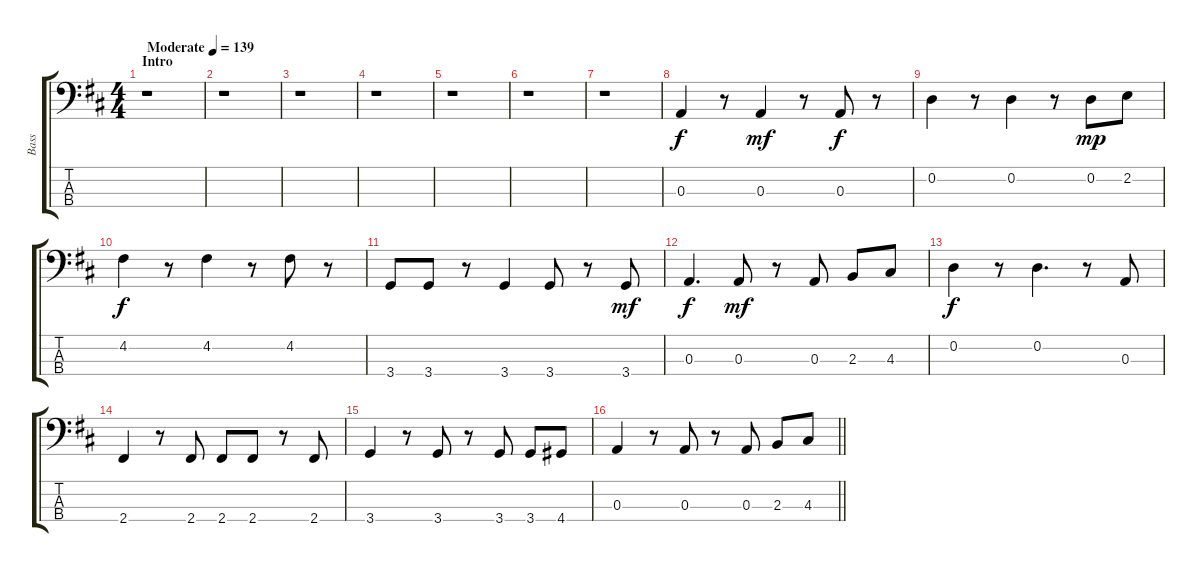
\track ("Bass" "Bass") {instrument electricbasspick}
\staff {score tabs}
\tuning (G2 D2 A1 E1) {hide}
\ts (4 4)
\section ("" "Intro")
\tempo (139 "Moderate")
\clef f4
\ks d
r.1{dy f instrument electricbasspick} |
r.1 |
r.1 |
r.1 |
r.1 |
r.1 |
r.1 |
0.3.4 r.8 0.3.4{dy mf} r.8 0.3.8{dy f} r.8 |
0.2.4 r.8 0.2.4 r.8 0.2.8{dy mp} 2.2.8 |
4.2.4{dy f} r.8 4.2.4 r.8 4.2.8 r.8 |
3.4.8 3.4.8 r.8 3.4.4 3.4.8 r.8 3.4.8{dy mf} |
0.3.4{d dy f} 0.3.8{dy mf} r.8 0.3.8 2.3.8 4.3.8 |
0.2.4{dy f} r.8 0.2.4{d} r.8 0.3.8 |
2.4.4 r.8 2.4.8 2.4.8 2.4.8 r.8 2.4.8 |
3.4.4 r.8 3.4.8 r.8 3.4.8 3.4.8 4.4.8 |
\barLineRight lightlight
0.3.4 r.8 0.3.8 r.8 0.3.8 2.3.8 4.3.8
